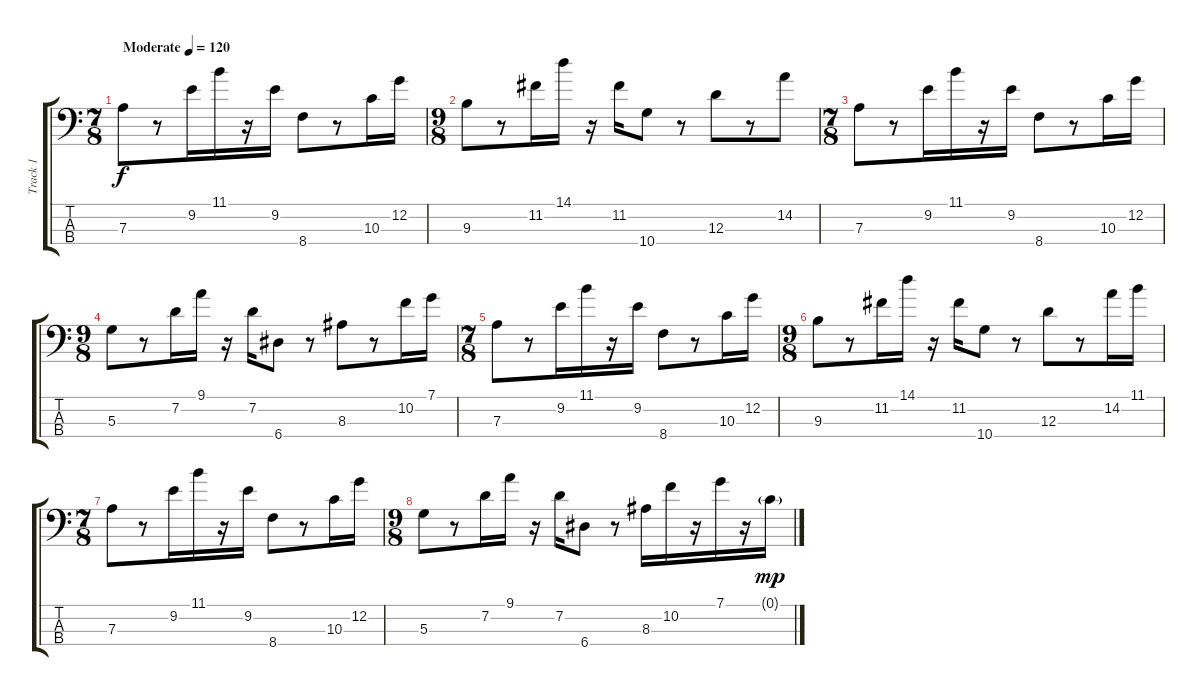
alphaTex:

\track ("Track 1" "Track 1") {instrument acousticguitarsteel}
\staff {score tabs}
\tuning (C3 G2 D2 A1) {hide}
\ts (7 8)
\tempo (120 "Moderate")
\clef f4
\ks c
7.3.8{dy f instrument acousticguitarsteel} r.8 9.2.16 11.1.16 r.16 9.2.16 8.4.8 r.8 10.3.16 12.2.16 |
\ts (9 8)
9.3.8 r.8 11.2.16 14.1.16 r.16 11.2.16 10.4.8 r.8 12.3.8 r.8 14.2.8 |
\ts (7 8)
7.3.8 r.8 9.2.16 11.1.16 r.16 9.2.16 8.4.8 r.8 10.3.16 12.2.16 |
\ts (9 8)
5.3.8 r.8 7.2.16 9.1.16 r.16 7.2.16 6.4.8 r.8 8.3.8 r.8 10.2.16 7.1.16 |
\ts (7 8)
7.3.8 r.8 9.2.16 11.1.16 r.16 9.2.16 8.4.8 r.8 10.3.16 12.2.16 |
\ts (9 8)
9.3.8 r.8 11.2.16 14.1.16 r.16 11.2.16 10.4.8 r.8 12.3.8 r.8 14.2.16 11.1.16 |
\ts (7 8)
7.3.8 r.8 9.2.16 11.1.16 r.16 9.2.16 8.4.8 r.8 10.3.16 12.2.16 |
\ts (9 8)
5.3.8 r.8 7.2.16 9.1.16 r.16 7.2.16 6.4.8 r.8 8.3.16 10.2.16 r.16 7.1.16 r.16 0.1{g}.16{dy mp}
